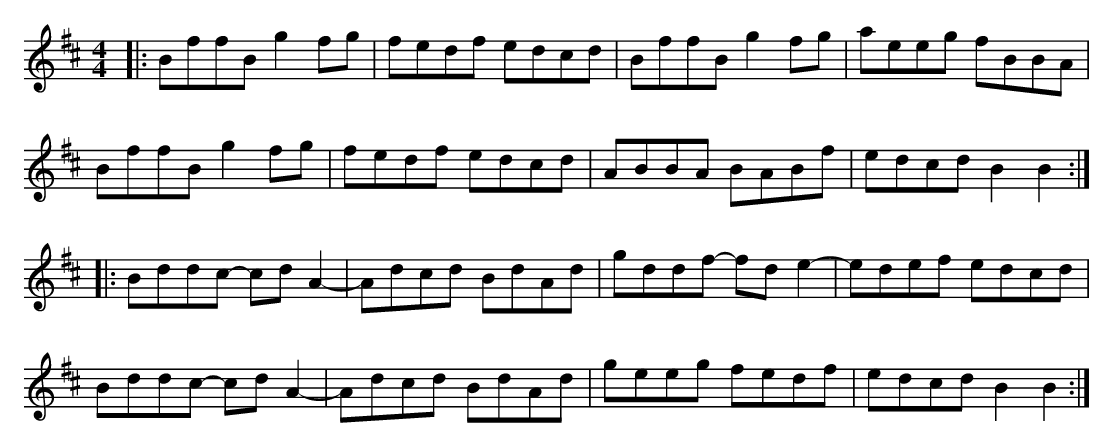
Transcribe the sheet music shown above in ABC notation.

X:1
M:4/4
K:Bmin
|:BffB g2fg|fedf edcd|BffB g2fg|aeeg fBBA|
BffB g2fg|fedf edcd|ABBA BABf|edcd B2B2:|
|:Bddc- cdA2-|Adcd BdAd|gddf- fde2-|edef edcd|
Bddc- cdA2-|Adcd BdAd|geeg fedf|edcd B2B2:|
